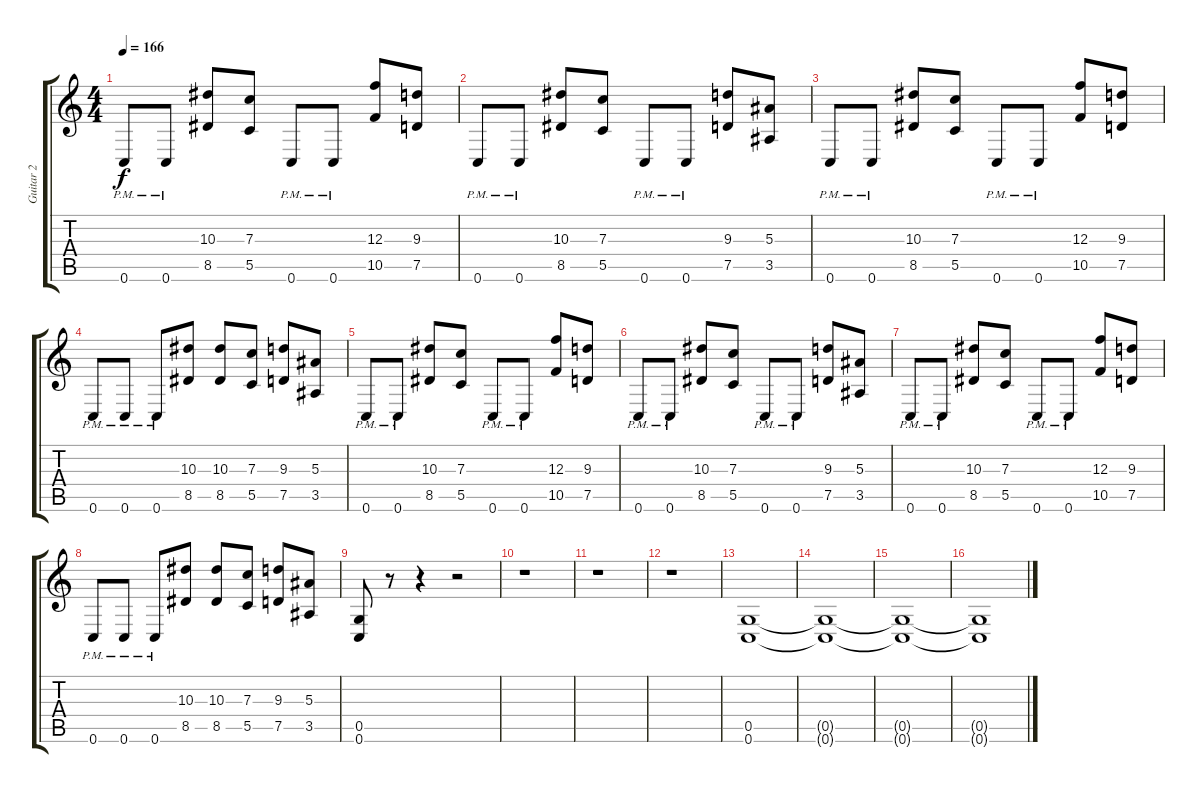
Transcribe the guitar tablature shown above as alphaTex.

\track ("Guitar 2" "Guitar 2") {instrument distortionguitar}
\staff {score tabs}
\tuning (D4 A3 F3 C3 G2 C2) {hide}
\ts (4 4)
\tempo 166
\clef g2
\ks c
0.6{pm}.8{dy f} 0.6{pm}.8 (10.3 8.5).8 (7.3 5.5).8 0.6{pm}.8 0.6{pm}.8 (12.3 10.5).8 (9.3 7.5).8 |
0.6{pm}.8 0.6{pm}.8 (10.3 8.5).8 (7.3 5.5).8 0.6{pm}.8 0.6{pm}.8 (9.3 7.5).8 (5.3 3.5).8 |
0.6{pm}.8 0.6{pm}.8 (10.3 8.5).8 (7.3 5.5).8 0.6{pm}.8 0.6{pm}.8 (12.3 10.5).8 (9.3 7.5).8 |
0.6{pm}.8 0.6{pm}.8 0.6{pm}.8 (10.3 8.5).8 (10.3 8.5).8 (7.3 5.5).8 (9.3 7.5).8 (5.3 3.5).8 |
0.6{pm}.8 0.6{pm}.8 (10.3 8.5).8 (7.3 5.5).8 0.6{pm}.8 0.6{pm}.8 (12.3 10.5).8 (9.3 7.5).8 |
0.6{pm}.8 0.6{pm}.8 (10.3 8.5).8 (7.3 5.5).8 0.6{pm}.8 0.6{pm}.8 (9.3 7.5).8 (5.3 3.5).8 |
0.6{pm}.8 0.6{pm}.8 (10.3 8.5).8 (7.3 5.5).8 0.6{pm}.8 0.6{pm}.8 (12.3 10.5).8 (9.3 7.5).8 |
0.6{pm}.8 0.6{pm}.8 0.6{pm}.8 (10.3 8.5).8 (10.3 8.5).8 (7.3 5.5).8 (9.3 7.5).8 (5.3 3.5).8 |
(0.5 0.6).8 r.8 r.4 r.2 |
r.1 |
r.1 |
r.1 |
(0.5 0.6).1 |
(0.5{t} 0.6{t}).1 |
(0.5{t} 0.6{t}).1 |
(0.5{t} 0.6{t}).1
